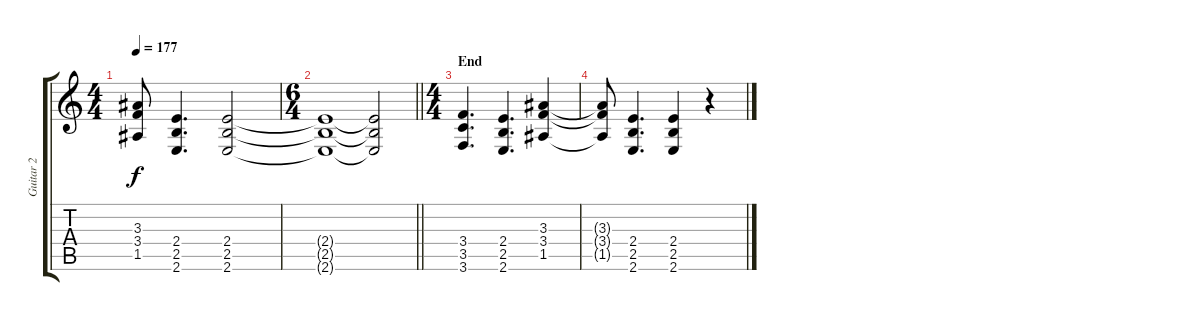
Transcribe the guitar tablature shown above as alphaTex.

\track ("Guitar 2" "Guitar 2") {instrument distortionguitar}
\staff {score tabs}
\tuning (E4 B3 G3 D3 A2 D2) {hide}
\ts (4 4)
\tempo 177
\clef g2
\ks c
(3.3{t} 3.4{t} 1.5{t}).8{dy f} (2.4 2.5 2.6).4{d} (2.4 2.5 2.6).2 |
\ts (6 4)
\barLineRight lightlight
(2.4{t} 2.5{t} 2.6{t}).1 (2.4{t} 2.5{t} 2.6{t}).2 |
\ts (4 4)
\section ("" "End")
(3.4 3.5 3.6).4{d} (2.4 2.5 2.6).4{d} (3.3 3.4 1.5).4 |
(3.3{t} 3.4{t} 1.5{t}).8 (2.4 2.5 2.6).4{d} (2.4 2.5 2.6).4 r.4
